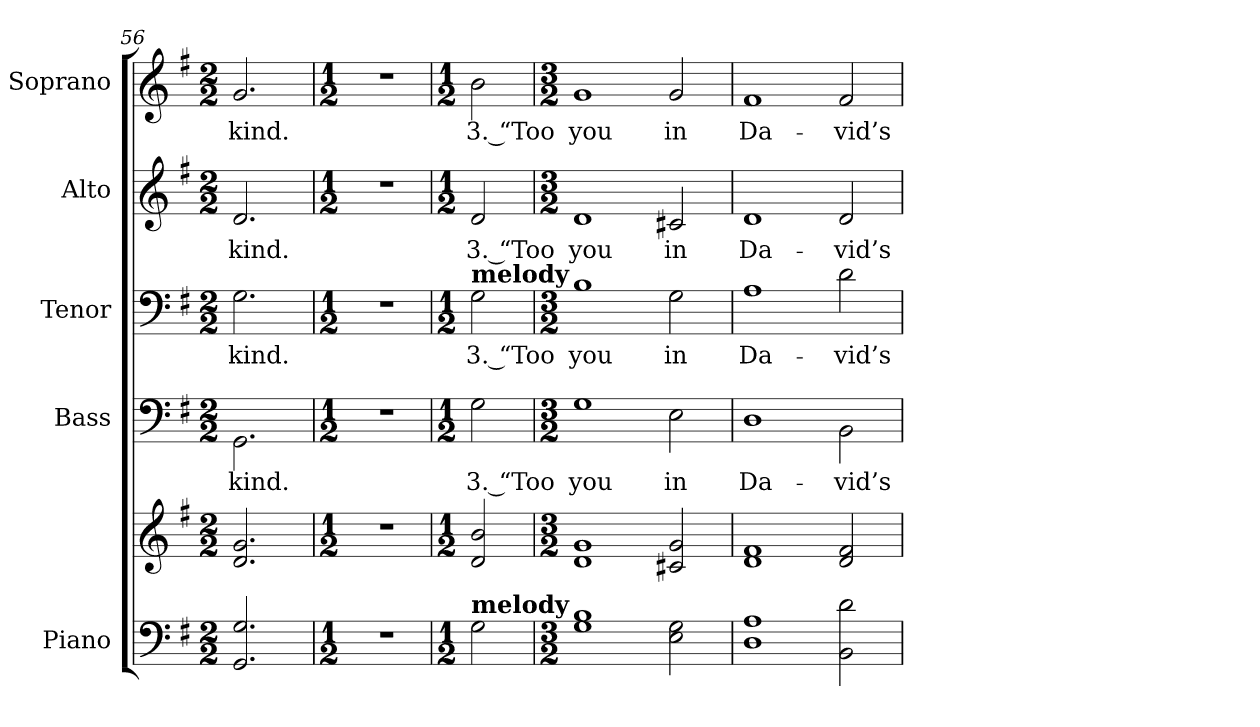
**kern	**kern	**kern	**text	**kern	**text	**kern	**text	**kern	**text
*part5	*part5	*part4	*part4	*part3	*part3	*part2	*part2	*part1	*part1
*staff6	*staff5	*staff4	*staff4	*staff3	*staff3	*staff2	*staff2	*staff1	*staff1
*I"Piano	*	*I"Bass	*	*I"Tenor	*	*I"Alto	*	*I"Soprano	*
*I'Pno.	*	*I'B.	*	*I'T.	*	*I'A.	*	*I'S.	*
*clefF4	*clefG2	*clefF4	*	*clefF4	*	*clefG2	*	*clefG2	*
*k[f#]	*k[f#]	*k[f#]	*	*k[f#]	*	*k[f#]	*	*k[f#]	*
*G:	*G:	*G:	*	*G:	*	*G:	*	*G:	*
*M2/2	*M2/2	*M2/2	*	*M2/2	*	*M2/2	*	*M2/2	*
=56	=56	=56	=56	=56	=56	=56	=56	=56	=56
!	!	!	!LO:LY:b:color=#000000	!	!	!	!	!	!
!	!	!	!	!	!LO:LY:b:color=#000000	!	!	!	!
!	!	!	!	!	!	!	!LO:LY:b:color=#000000	!	!
!	!	!	!	!	!	!	!	!	!LO:LY:b:color=#000000
2.GGi/ 2.Gi	2.di/ 2.gi	2.GGi\	-kind.	2.Gi\	-kind.	2.di/	-kind.	2.gi/	-kind.
=57	=57	=57	=57	=57	=57	=57	=57	=57	=57
*M1/2	*M1/2	*M1/2	*	*M1/2	*	*M1/2	*	*M1/2	*
!LO:N:vis=1	!LO:N:vis=1	!LO:N:vis=1	!	!LO:N:vis=1	!	!LO:N:vis=1	!	!LO:N:vis=1	!
2r	2r	2r	.	2r	.	2r	.	2r	.
!!LO:PB:g=z
=58	=58	=58	=58	=58	=58	=58	=58	=58	=58
*M1/2	*M1/2	*M1/2	*	*M1/2	*	*M1/2	*	*M1/2	*
!	!	!	!LO:LY:b:color=#000000	!	!	!	!	!	!
!	!	!	!	!	!LO:LY:b:color=#000000	!	!	!	!
!	!	!	!	!	!	!	!LO:LY:b:color=#000000	!	!
!	!	!	!	!LO:TX:a:B:t=melody	!	!	!	!	!
!LO:TX:a:B:t=melody	!	!	!	!	!	!	!	!	!
!	!	!	!	!	!	!	!	!	!LO:LY:b:color=#000000
2Gi\	2di/ 2bi	2Gi\	3. “Too	2Gi\	3. “Too	2di/	3. “Too	2bi\	3. “Too
=59	=59	=59	=59	=59	=59	=59	=59	=59	=59
*M3/2	*M3/2	*M3/2	*	*M3/2	*	*M3/2	*	*M3/2	*
!	!	!	!LO:LY:b:color=#000000	!	!	!	!	!	!
!	!	!	!	!	!LO:LY:b:color=#000000	!	!	!	!
!	!	!	!	!	!	!	!LO:LY:b:color=#000000	!	!
!	!	!	!	!	!	!	!	!	!LO:LY:b:color=#000000
1Gi 1Bi	1di 1gi	1Gi	you	1Bi	you	1di	you	1gi	you
!	!	!	!LO:LY:b:color=#000000	!	!	!	!	!	!
!	!	!	!	!	!LO:LY:b:color=#000000	!	!	!	!
!	!	!	!	!	!	!	!LO:LY:b:color=#000000	!	!
!	!	!	!	!	!	!	!	!	!LO:LY:b:color=#000000
2Ei\ 2Gi	2c#Xi/ 2gi	2Ei\	in	2Gi\	in	2c#Xi/	in	2gi/	in
=60	=60	=60	=60	=60	=60	=60	=60	=60	=60
!	!	!	!LO:LY:b:color=#000000	!	!	!	!	!	!
!	!	!	!	!	!LO:LY:b:color=#000000	!	!	!	!
!	!	!	!	!	!	!	!LO:LY:b:color=#000000	!	!
!	!	!	!	!	!	!	!	!	!LO:LY:b:color=#000000
1Di 1Ai	1di 1f#i	1Di	Da-	1Ai	Da-	1di	Da-	1f#i	Da-
!	!	!	!LO:LY:b:color=#000000	!	!	!	!	!	!
!	!	!	!	!	!LO:LY:b:color=#000000	!	!	!	!
!	!	!	!	!	!	!	!LO:LY:b:color=#000000	!	!
!	!	!	!	!	!	!	!	!	!LO:LY:b:color=#000000
2BBi\ 2di	2di/ 2f#i	2BBi\	-vid’s	2di\	-vid’s	2di/	-vid’s	2f#i/	-vid’s
=	=	=	=	=	=	=	=	=	=
*-	*-	*-	*-	*-	*-	*-	*-	*-	*-
